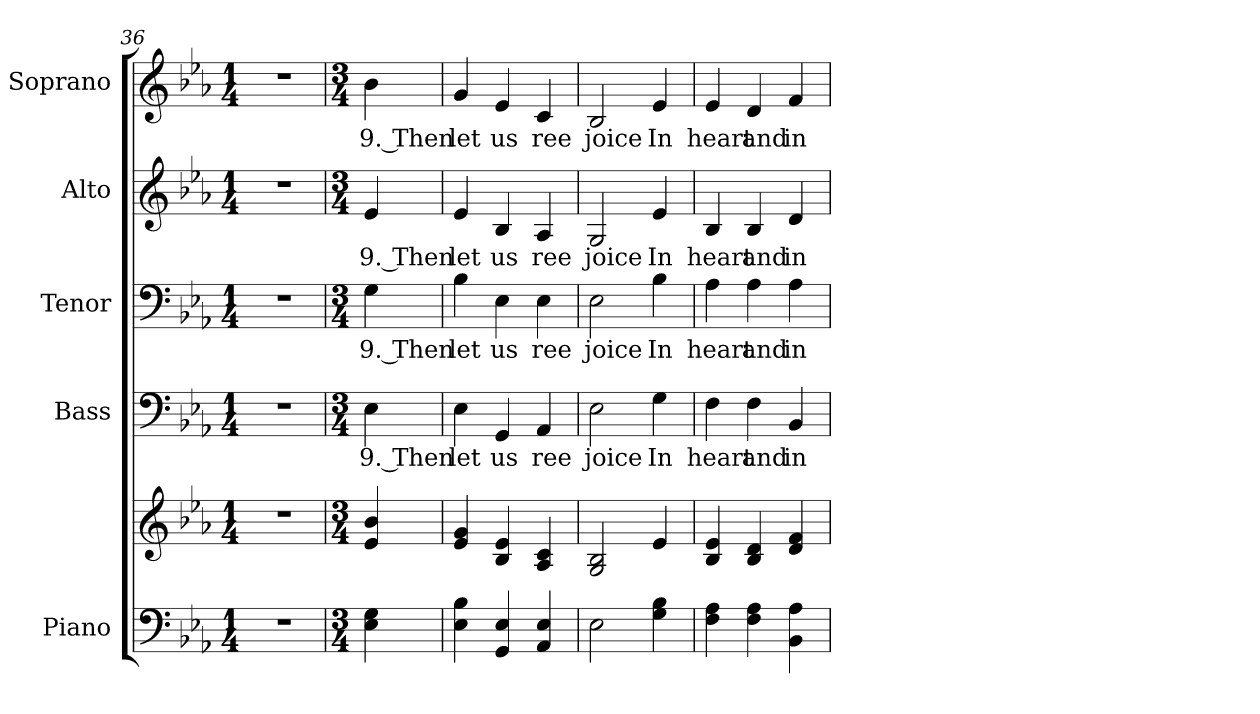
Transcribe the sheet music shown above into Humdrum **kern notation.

**kern	**kern	**kern	**text	**kern	**text	**kern	**text	**kern	**text
*part5	*part5	*part4	*part4	*part3	*part3	*part2	*part2	*part1	*part1
*staff6	*staff5	*staff4	*staff4	*staff3	*staff3	*staff2	*staff2	*staff1	*staff1
*I"Piano	*	*I"Bass	*	*I"Tenor	*	*I"Alto	*	*I"Soprano	*
*I'Pno.	*	*I'B.	*	*I'T.	*	*I'A.	*	*I'S.	*
!!LO:PB:g=z
*clefF4	*clefG2	*clefF4	*	*clefF4	*	*clefG2	*	*clefG2	*
*k[b-e-a-]	*k[b-e-a-]	*k[b-e-a-]	*	*k[b-e-a-]	*	*k[b-e-a-]	*	*k[b-e-a-]	*
*E-:	*E-:	*E-:	*	*E-:	*	*E-:	*	*E-:	*
*M1/4	*M1/4	*M1/4	*	*M1/4	*	*M1/4	*	*M1/4	*
=36	=36	=36	=36	=36	=36	=36	=36	=36	=36
!LO:N:vis=1	!LO:N:vis=1	!LO:N:vis=1	!	!LO:N:vis=1	!	!LO:N:vis=1	!	!	!
4r	4r	4r	.	4r	.	4r	.	4r	.
=37	=37	=37	=37	=37	=37	=37	=37	=37	=37
*M3/4	*M3/4	*M3/4	*	*M3/4	*	*M3/4	*	*M3/4	*
!	!	!	!LO:LY:b:color=#000000	!	!	!	!	!	!
!	!	!	!	!	!LO:LY:b:color=#000000	!	!	!	!
!	!	!	!	!	!	!	!LO:LY:b:color=#000000	!	!
!	!	!	!	!	!	!	!	!	!LO:LY:b:color=#000000
4E-i\ 4Gi	4e-i/ 4b-i	4E-i\	9. Then	4Gi\	9. Then	4e-i/	9. Then	4b-i\	9. Then
=38	=38	=38	=38	=38	=38	=38	=38	=38	=38
!	!	!	!LO:LY:b:color=#000000	!	!	!	!	!	!
!	!	!	!	!	!LO:LY:b:color=#000000	!	!	!	!
!	!	!	!	!	!	!	!LO:LY:b:color=#000000	!	!
!	!	!	!	!	!	!	!	!	!LO:LY:b:color=#000000
4E-i\ 4B-i	4e-i/ 4gi	4E-i\	let	4B-i\	let	4e-i/	let	4gi/	let
!	!	!	!LO:LY:b:color=#000000	!	!	!	!	!	!
!	!	!	!	!	!LO:LY:b:color=#000000	!	!	!	!
!	!	!	!	!	!	!	!LO:LY:b:color=#000000	!	!
!	!	!	!	!	!	!	!	!	!LO:LY:b:color=#000000
4GGi/ 4E-i	4B-i/ 4e-i	4GGi/	us	4E-i\	us	4B-i/	us	4e-i/	us
!	!	!	!LO:LY:b:color=#000000	!	!	!	!	!	!
!	!	!	!	!	!LO:LY:b:color=#000000	!	!	!	!
!	!	!	!	!	!	!	!LO:LY:b:color=#000000	!	!
!	!	!	!	!	!	!	!	!	!LO:LY:b:color=#000000
4AA-i/ 4E-i	4A-i/ 4ci	4AA-i/	ree	4E-i\	ree	4A-i/	ree	4ci/	ree
!!LO:PB:g=z
=39	=39	=39	=39	=39	=39	=39	=39	=39	=39
!	!	!	!LO:LY:b:color=#000000	!	!	!	!	!	!
!	!	!	!	!	!LO:LY:b:color=#000000	!	!	!	!
!	!	!	!	!	!	!	!LO:LY:b:color=#000000	!	!
!	!	!	!	!	!	!	!	!	!LO:LY:b:color=#000000
2E-i\	2Gi/ 2B-i	2E-i\	joice	2E-i\	joice	2Gi/	joice	2B-i/	joice
!	!	!	!LO:LY:b:color=#000000	!	!	!	!	!	!
!	!	!	!	!	!LO:LY:b:color=#000000	!	!	!	!
!	!	!	!	!	!	!	!LO:LY:b:color=#000000	!	!
!	!	!	!	!	!	!	!	!	!LO:LY:b:color=#000000
4Gi\ 4B-i	4e-i/	4Gi\	In	4B-i\	In	4e-i/	In	4e-i/	In
=40	=40	=40	=40	=40	=40	=40	=40	=40	=40
!	!	!	!LO:LY:b:color=#000000	!	!	!	!	!	!
!	!	!	!	!	!LO:LY:b:color=#000000	!	!	!	!
!	!	!	!	!	!	!	!LO:LY:b:color=#000000	!	!
!	!	!	!	!	!	!	!	!	!LO:LY:b:color=#000000
4Fi\ 4A-i	4B-i/ 4e-i	4Fi\	heart	4A-i\	heart	4B-i/	heart	4e-i/	heart
!	!	!	!LO:LY:b:color=#000000	!	!	!	!	!	!
!	!	!	!	!	!LO:LY:b:color=#000000	!	!	!	!
!	!	!	!	!	!	!	!LO:LY:b:color=#000000	!	!
!	!	!	!	!	!	!	!	!	!LO:LY:b:color=#000000
4Fi\ 4A-i	4B-i/ 4di	4Fi\	and	4A-i\	and	4B-i/	and	4di/	and
!	!	!	!LO:LY:b:color=#000000	!	!	!	!	!	!
!	!	!	!	!	!LO:LY:b:color=#000000	!	!	!	!
!	!	!	!	!	!	!	!LO:LY:b:color=#000000	!	!
!	!	!	!	!	!	!	!	!	!LO:LY:b:color=#000000
4BB-i\ 4A-i	4di/ 4fi	4BB-i/	in	4A-i\	in	4di/	in	4fi/	in
=	=	=	=	=	=	=	=	=	=
*-	*-	*-	*-	*-	*-	*-	*-	*-	*-
